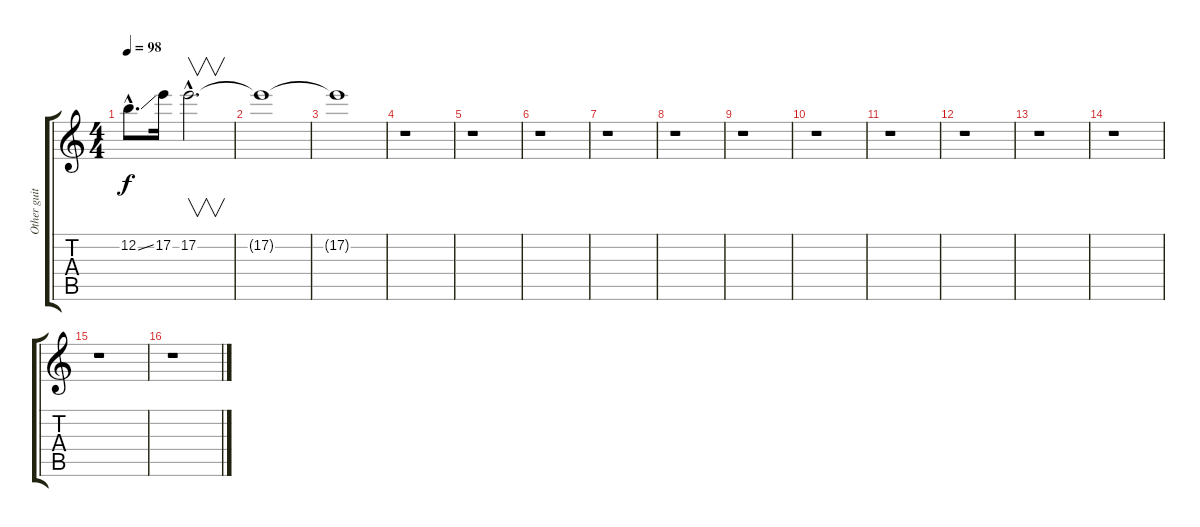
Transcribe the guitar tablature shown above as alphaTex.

\track ("Other guitar 3" "Other guit") {instrument overdrivenguitar}
\staff {score tabs}
\tuning (E4 B3 G3 D3 A2 E2) {hide}
\ts (4 4)
\tempo 98
\clef g2
\ks c
12.2{ss hac}.8{d dy f} 17.2.16 17.2{hac}.2{v d volume 5} |
17.2{t}.1 |
17.2{t}.1 |
r.1 |
r.1 |
r.1 |
r.1 |
r.1 |
r.1 |
r.1 |
r.1 |
r.1 |
r.1 |
r.1 |
r.1 |
r.1
